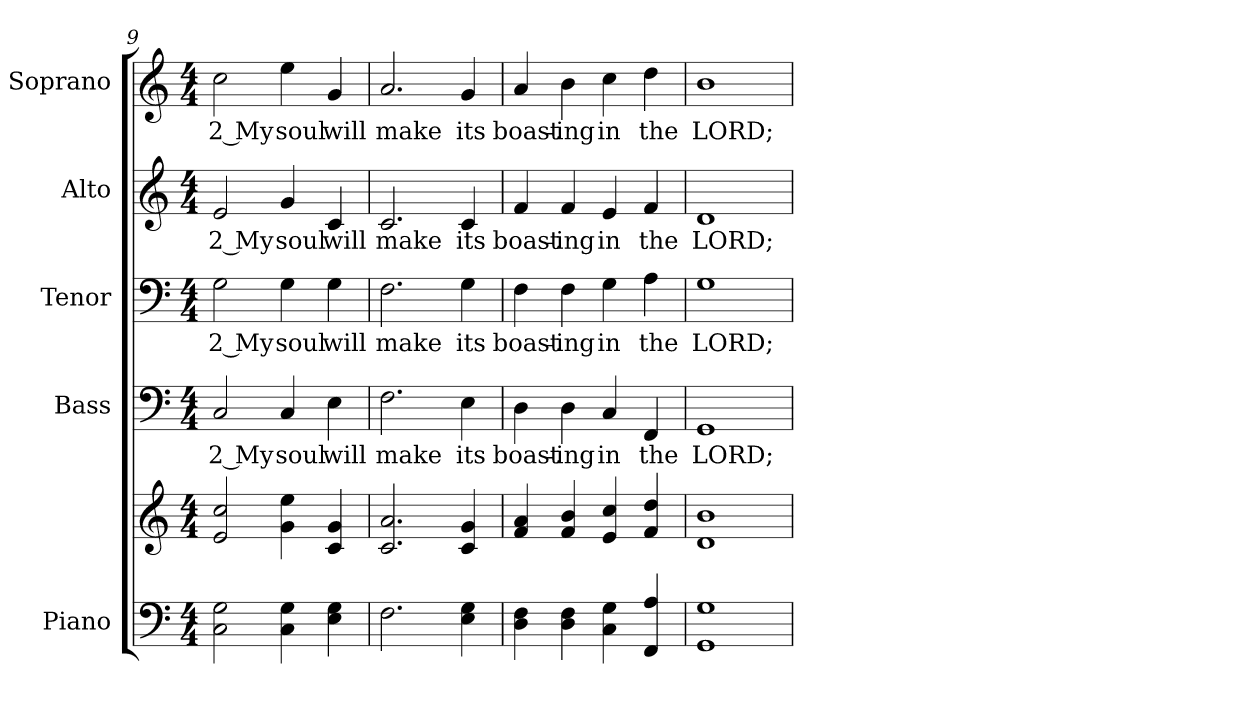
**kern	**kern	**kern	**text	**kern	**text	**kern	**text	**kern	**text
*part5	*part5	*part4	*part4	*part3	*part3	*part2	*part2	*part1	*part1
*staff6	*staff5	*staff4	*staff4	*staff3	*staff3	*staff2	*staff2	*staff1	*staff1
*I"Piano	*	*I"Bass	*	*I"Tenor	*	*I"Alto	*	*I"Soprano	*
*I'Pno.	*	*I'B.	*	*I'T.	*	*I'A.	*	*I'S.	*
!!LO:PB:g=z
*clefF4	*clefG2	*clefF4	*	*clefF4	*	*clefG2	*	*clefG2	*
*k[]	*k[]	*k[]	*	*k[]	*	*k[]	*	*k[]	*
*C:	*C:	*C:	*	*C:	*	*C:	*	*C:	*
*M4/4	*M4/4	*M4/4	*	*M4/4	*	*M4/4	*	*M4/4	*
=9	=9	=9	=9	=9	=9	=9	=9	=9	=9
!	!	!	!LO:LY:b:color=#000000	!	!	!	!	!	!
!	!	!	!	!	!LO:LY:b:color=#000000	!	!	!	!
!	!	!	!	!	!	!	!LO:LY:b:color=#000000	!	!
!	!	!	!	!	!	!	!	!	!LO:LY:b:color=#000000
2Ci\ 2Gi	2ei/ 2cci	2Ci/	2 My	2Gi\	2 My	2ei/	2 My	2cci\	2 My
!	!	!	!LO:LY:b:color=#000000	!	!	!	!	!	!
!	!	!	!	!	!LO:LY:b:color=#000000	!	!	!	!
!	!	!	!	!	!	!	!LO:LY:b:color=#000000	!	!
!	!	!	!	!	!	!	!	!	!LO:LY:b:color=#000000
4Ci\ 4Gi	4gi\ 4eei	4Ci/	soul	4Gi\	soul	4gi/	soul	4eei\	soul
!	!	!	!LO:LY:b:color=#000000	!	!	!	!	!	!
!	!	!	!	!	!LO:LY:b:color=#000000	!	!	!	!
!	!	!	!	!	!	!	!LO:LY:b:color=#000000	!	!
!	!	!	!	!	!	!	!	!	!LO:LY:b:color=#000000
4Ei\ 4Gi	4ci/ 4gi	4Ei\	will	4Gi\	will	4ci/	will	4gi/	will
=10	=10	=10	=10	=10	=10	=10	=10	=10	=10
!	!	!	!LO:LY:b:color=#000000	!	!	!	!	!	!
!	!	!	!	!	!LO:LY:b:color=#000000	!	!	!	!
!	!	!	!	!	!	!	!LO:LY:b:color=#000000	!	!
!	!	!	!	!	!	!	!	!	!LO:LY:b:color=#000000
2.Fi\	2.ci/ 2.ai	2.Fi\	make	2.Fi\	make	2.ci/	make	2.ai/	make
!	!	!	!LO:LY:b:color=#000000	!	!	!	!	!	!
!	!	!	!	!	!LO:LY:b:color=#000000	!	!	!	!
!	!	!	!	!	!	!	!LO:LY:b:color=#000000	!	!
!	!	!	!	!	!	!	!	!	!LO:LY:b:color=#000000
4Ei\ 4Gi	4ci/ 4gi	4Ei\	its	4Gi\	its	4ci/	its	4gi/	its
=11	=11	=11	=11	=11	=11	=11	=11	=11	=11
!	!	!	!LO:LY:b:color=#000000	!	!	!	!	!	!
!	!	!	!	!	!LO:LY:b:color=#000000	!	!	!	!
!	!	!	!	!	!	!	!LO:LY:b:color=#000000	!	!
!	!	!	!	!	!	!	!	!	!LO:LY:b:color=#000000
4Di\ 4Fi	4fi/ 4ai	4Di\	boast-	4Fi\	boast-	4fi/	boast-	4ai/	boast-
!	!	!	!LO:LY:b:color=#000000	!	!	!	!	!	!
!	!	!	!	!	!LO:LY:b:color=#000000	!	!	!	!
!	!	!	!	!	!	!	!LO:LY:b:color=#000000	!	!
!	!	!	!	!	!	!	!	!	!LO:LY:b:color=#000000
4Di\ 4Fi	4fi/ 4bi	4Di\	-ing	4Fi\	-ing	4fi/	-ing	4bi\	-ing
!	!	!	!LO:LY:b:color=#000000	!	!	!	!	!	!
!	!	!	!	!	!LO:LY:b:color=#000000	!	!	!	!
!	!	!	!	!	!	!	!LO:LY:b:color=#000000	!	!
!	!	!	!	!	!	!	!	!	!LO:LY:b:color=#000000
4Ci\ 4Gi	4ei/ 4cci	4Ci/	in	4Gi\	in	4ei/	in	4cci\	in
!	!	!	!LO:LY:b:color=#000000	!	!	!	!	!	!
!	!	!	!	!	!LO:LY:b:color=#000000	!	!	!	!
!	!	!	!	!	!	!	!LO:LY:b:color=#000000	!	!
!	!	!	!	!	!	!	!	!	!LO:LY:b:color=#000000
4FFi/ 4Ai	4fi/ 4ddi	4FFi/	the	4Ai\	the	4fi/	the	4ddi\	the
=12	=12	=12	=12	=12	=12	=12	=12	=12	=12
!	!	!	!LO:LY:b:color=#000000	!	!	!	!	!	!
!	!	!	!	!	!LO:LY:b:color=#000000	!	!	!	!
!	!	!	!	!	!	!	!LO:LY:b:color=#000000	!	!
!	!	!	!	!	!	!	!	!	!LO:LY:b:color=#000000
1GGi 1Gi	1di 1bi	1GGi	LORD;	1Gi	LORD;	1di	LORD;	1bi	LORD;
=	=	=	=	=	=	=	=	=	=
*-	*-	*-	*-	*-	*-	*-	*-	*-	*-
